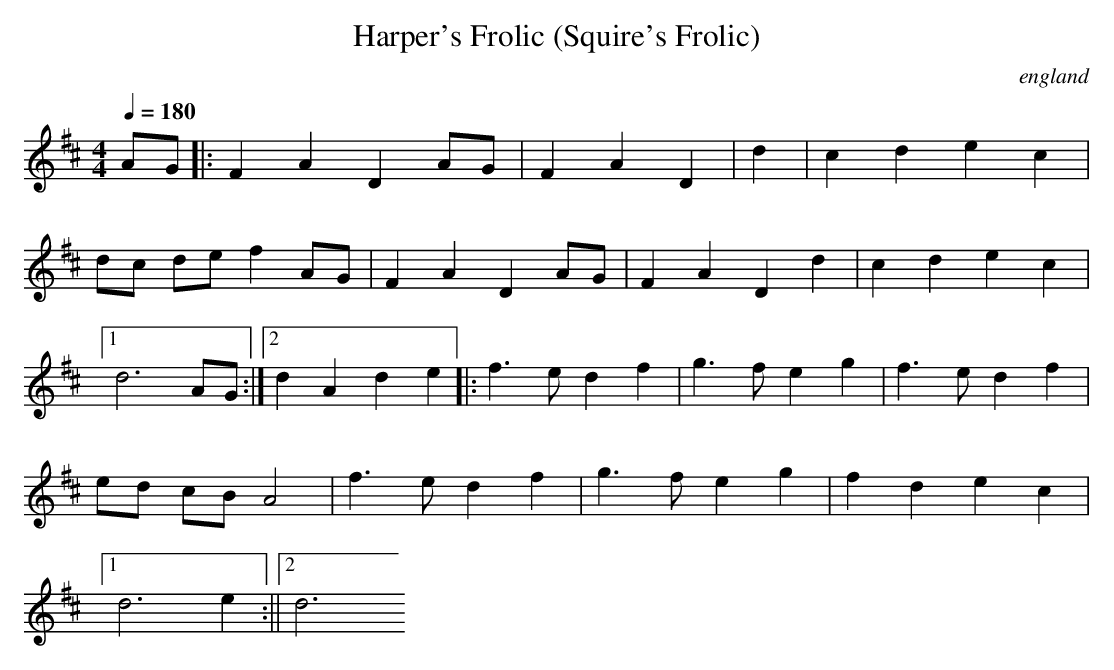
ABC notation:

X:1
T:Harper's Frolic (Squire's Frolic)
O:england
Q:1/4=180
M:4/4
L:1/8
K:D
AG|:F2A2D2AG|F2A2D2|d2|c2d2e2c2|
dc de f2AG|F2A2D2AG|F2A2D2d2|c2d2e2c2|
[1d6AG:|[2d2A2d2e2||:f3e d2f2|g3f e2g2|f3e d2f2|
ed cB A4|f3e d2f2|g3f e2g2|f2d2e2c2|
[1d6e2:||[2d6
